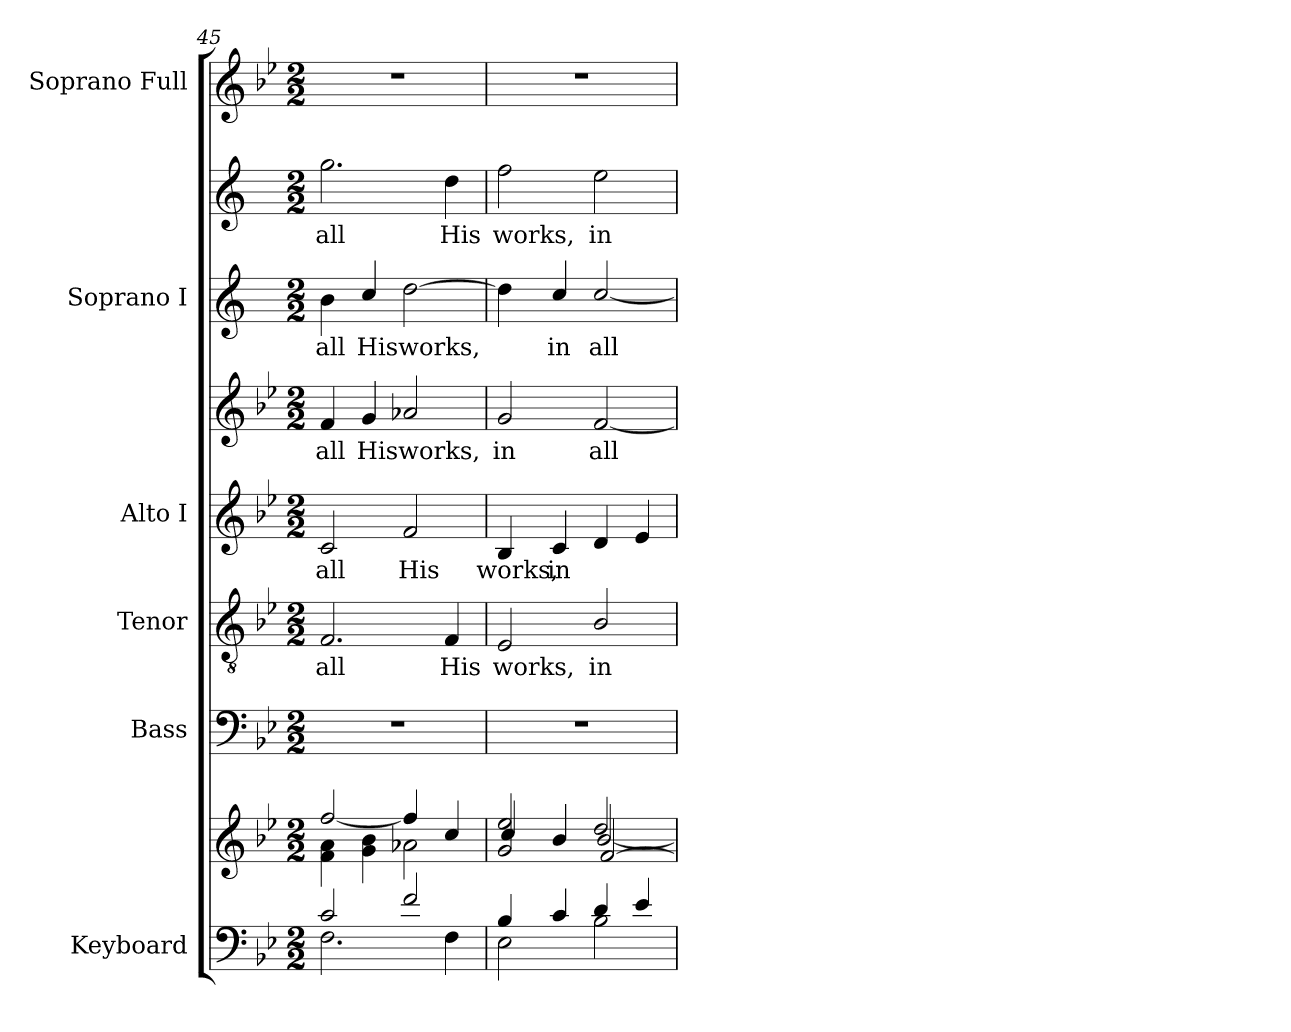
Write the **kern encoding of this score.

**kern	**kern	**kern	**kern	**text	**kern	**text	**kern	**text	**kern	**text	**kern	**text	**kern
*part6	*part6	*part5	*part4	*part4	*part3	*part3	*part3	*part3	*part2	*part2	*part2	*part2	*part1
*staff9	*staff8	*staff7	*staff6	*staff6	*staff5	*staff5	*staff4	*staff4	*staff3	*staff3	*staff2	*staff2	*staff1
*I"Keyboard	*	*I"Bass	*I"Tenor	*	*I"Alto I	*	*	*	*I"Soprano I	*	*	*	*I"Soprano Full
*	*	*I'B	*I'T	*	*I'A	*	*	*	*I'S	*	*	*	*I'S
!!LO:LB:g=z
*clefF4	*clefG2	*clefF4	*clefGv2	*	*clefG2	*	*clefG2	*	*clefG2	*	*clefG2	*	*clefG2
*	*	*	*	*	*	*	*	*	*ITrd1c2	*	*ITrd1c2	*	*
*k[b-e-]	*k[b-e-]	*k[b-e-]	*k[b-e-]	*	*k[b-e-]	*	*k[b-e-]	*	*k[b-e-]	*	*k[b-e-]	*	*k[b-e-]
*B-:	*B-:	*B-:	*B-:	*	*B-:	*	*B-:	*	*B-:	*	*B-:	*	*B-:
*M2/2	*M2/2	*M2/2	*M2/2	*	*M2/2	*	*M2/2	*	*M2/2	*	*M2/2	*	*M2/2
=45	=45	=45	=45	=45	=45	=45	=45	=45	=45	=45	=45	=45	=45
*^	*^	*	*	*	*	*	*	*	*	*	*	*	*
*	*	*	*^	*	*	*	*	*	*	*	*	*	*	*	*
!	!	!	!	!	!	!	!LO:LY:b	!	!LO:LY:b	!	!LO:LY:b	!	!LO:LY:b	!	!LO:LY:b	!
2c/	2.F\	1ryy	[2ff/	4f\ 4a\	1r	2.F	all	2c	all	4f	all	4a	all	2.ff	all	1r
!	!	!	!	!	!	!	!	!	!	!	!LO:LY:b	!	!LO:LY:b	!	!	!
.	.	.	.	4g\ 4b-\	.	.	.	.	.	4g	His	4b-/	His	.	.	.
!	!	!	!	!	!	!	!	!	!LO:LY:b	!	!LO:LY:b	!	!LO:LY:b	!	!	!
2f/	.	.	4ff/]	2a-X\	.	.	.	2f	His	2a-X	works,	[2cc	works,	.	.	.
!	!	!	!	!	!	!	!LO:LY:b	!	!	!	!	!	!	!	!LO:LY:b	!
.	4F\	.	4cc/	.	.	4F	His	.	.	.	.	.	.	4cc	His	.
=46	=46	=46	=46	=46	=46	=46	=46	=46	=46	=46	=46	=46	=46	=46	=46	=46
!	!	!	!	!	!	!	!LO:LY:b	!	!LO:LY:b	!	!LO:LY:b	!	!	!	!LO:LY:b	!
4B-/	2E-\	2ryy	2g/ 2ee-/	4cc	1r	2E-	works,	4B-	works,	2g	in	4cc]	.	2ee-	works,	1r
!	!	!	!	!	!	!	!	!	!LO:LY:b	!	!	!	!LO:LY:b	!	!	!
4c/	.	.	.	4b-	.	.	.	4c	in	.	.	4b-/	in	.	.	.
!	!	!	!	!	!	!	!LO:LY:b	!	!	!	!LO:LY:b	!	!LO:LY:b	!	!LO:LY:b	!
4d/	2B-\	2dd/	[2b-/	[2f	.	2B-/	in	4d	.	[2f	all	[2b-/	all	2dd	in	.
4e-/	.	.	.	.	.	.	.	4e-	.	.	.	.	.	.	.	.
*v	*v	*	*	*	*	*	*	*	*	*	*	*	*	*	*	*
*	*v	*v	*v	*	*	*	*	*	*	*	*	*	*	*	*
=	=	=	=	=	=	=	=	=	=	=	=	=	=
*-	*-	*-	*-	*-	*-	*-	*-	*-	*-	*-	*-	*-	*-
